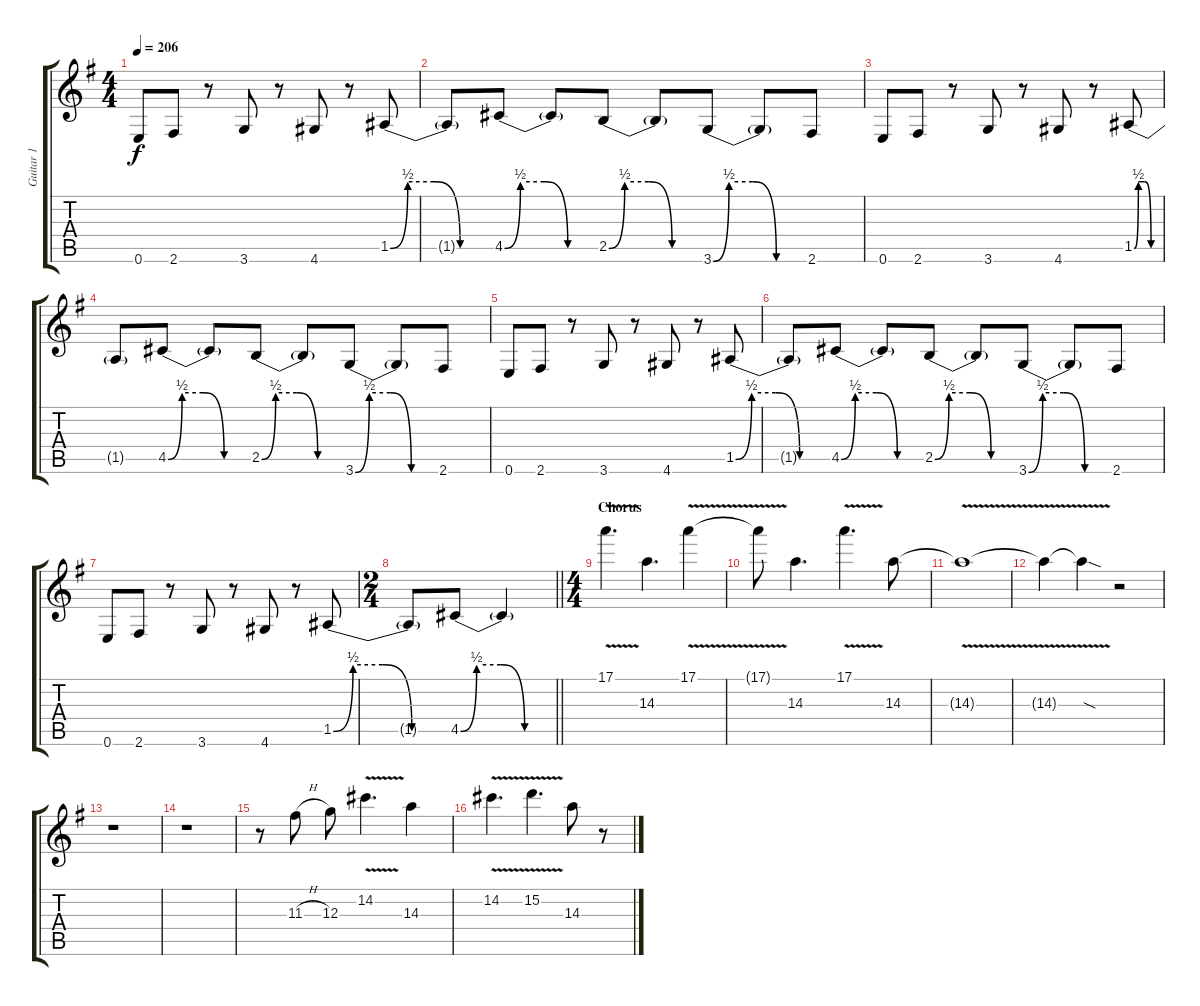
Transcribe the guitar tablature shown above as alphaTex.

\track ("Guitar 1" "Guitar 1") {instrument distortionguitar}
\staff {score tabs}
\tuning (E4 B3 G3 D3 A2 E2) {hide}
\ts (4 4)
\tempo 206
\clef g2
\ks g
0.6.8{dy f} 2.6.8 r.8 3.6.8 r.8 4.6.8 r.8 1.5{be (custom 0 0 10 2 25 2 40 0 60 0)}.8 |
1.5{t}.8 4.5{be (custom 0 0 10 2 25 2 40 0 60 0)}.8 4.5{t}.8 2.5{be (custom 0 0 10 2 25 2 40 0 60 0)}.8 2.5{t}.8 3.6{be (custom 0 0 10 2 25 2 40 0 60 0)}.8 3.6{t}.8 2.6.8 |
0.6.8 2.6.8 r.8 3.6.8 r.8 4.6.8 r.8 1.5{be (custom 0 0 10 2 25 2 40 0 60 0)}.8 |
1.5{t}.8 4.5{be (custom 0 0 10 2 25 2 40 0 60 0)}.8 4.5{t}.8 2.5{be (custom 0 0 10 2 25 2 40 0 60 0)}.8 2.5{t}.8 3.6{be (custom 0 0 10 2 25 2 40 0 60 0)}.8 3.6{t}.8 2.6.8 |
0.6.8 2.6.8 r.8 3.6.8 r.8 4.6.8 r.8 1.5{be (custom 0 0 10 2 25 2 40 0 60 0)}.8 |
1.5{t}.8 4.5{be (custom 0 0 10 2 25 2 40 0 60 0)}.8 4.5{t}.8 2.5{be (custom 0 0 10 2 25 2 40 0 60 0)}.8 2.5{t}.8 3.6{be (custom 0 0 10 2 25 2 40 0 60 0)}.8 3.6{t}.8 2.6.8 |
0.6.8 2.6.8 r.8 3.6.8 r.8 4.6.8 r.8 1.5{be (custom 0 0 10 2 25 2 40 0 60 0)}.8 |
\ts (2 4)
\barLineRight lightlight
1.5{t}.8 4.5{be (custom 0 0 10 2 25 2 40 0 60 0)}.8 4.5{t}.4 |
\ts (4 4)
\section ("" "Chorus")
17.1{v}.4{d} 14.3.4{d} 17.1{v}.4 |
17.1{v t}.8 14.3.4{d} 17.1{v}.4{d} 14.3.8 |
14.3{v t}.1 |
14.3{v t}.4 14.3{sod t}.4 r.2 |
r.1 |
r.1 |
r.8 11.3{h}.8 12.3.8 14.2{v}.4{d} 14.3.4 |
14.2{v}.4{d} 15.2{v}.4{d} 14.3.8 r.8
